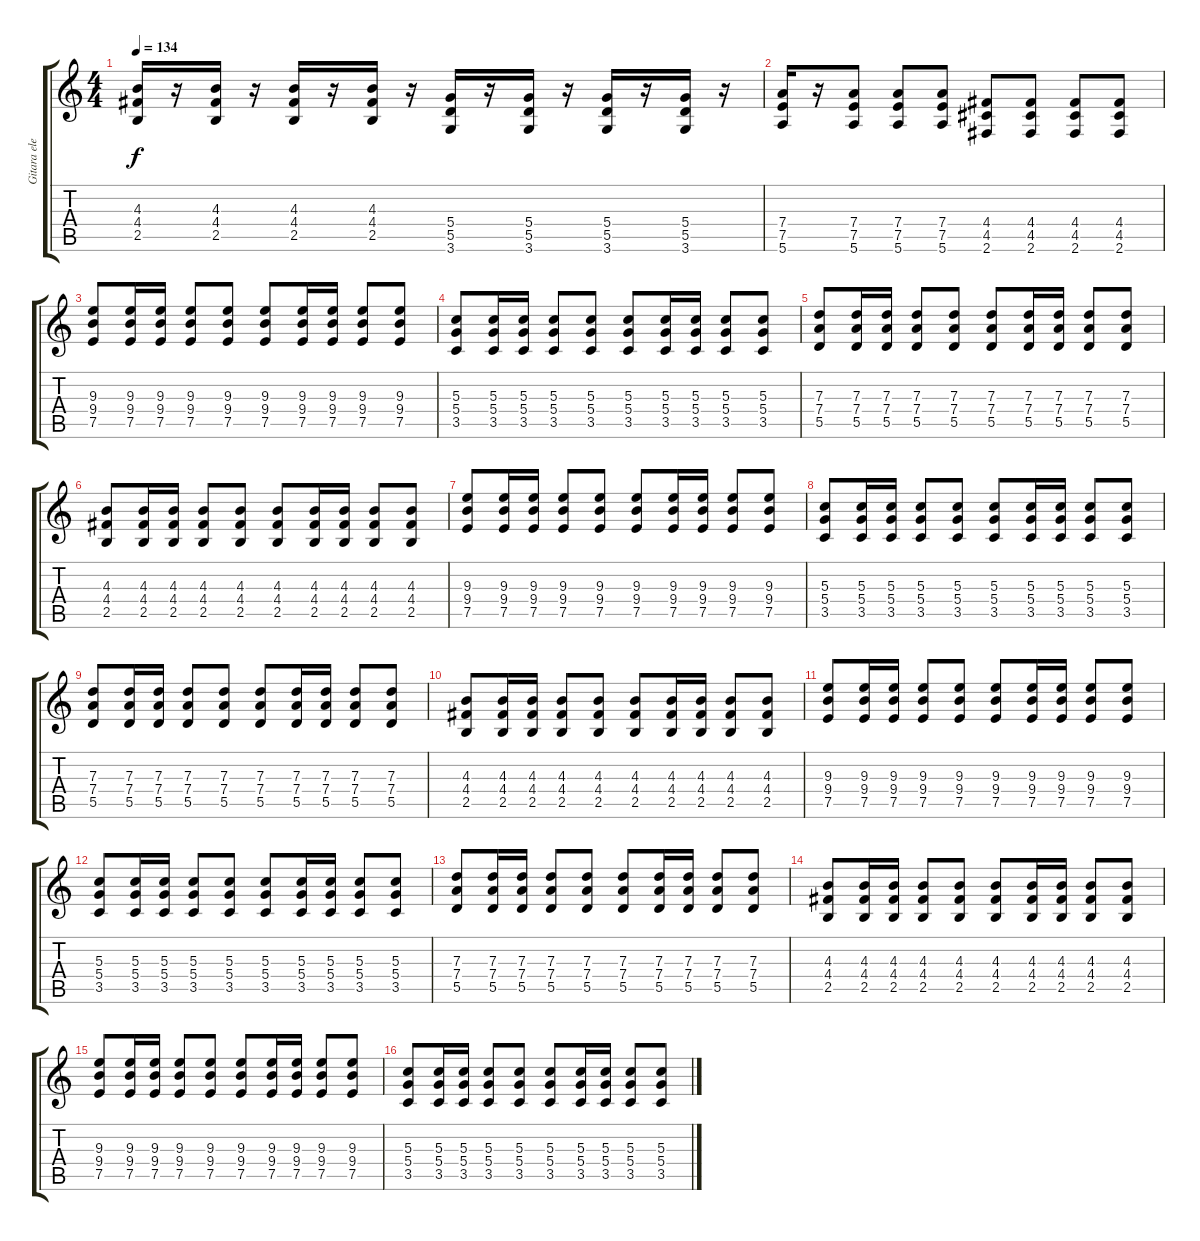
\track ("Gitara elektryczna (II)" "Gitara ele") {instrument distortionguitar}
\staff {score tabs}
\tuning (E4 B3 G3 D3 A2 E2) {hide}
\ts (4 4)
\tempo 134
\clef g2
\ks c
(4.3 4.4 2.5).16{dy f} r.16 (4.3 4.4 2.5).16 r.16 (4.3 4.4 2.5).16 r.16 (4.3 4.4 2.5).16 r.16 (5.4 5.5 3.6).16 r.16 (5.4 5.5 3.6).16 r.16 (5.4 5.5 3.6).16 r.16 (5.4 5.5 3.6).16 r.16 |
(7.4 7.5 5.6).16 r.16 (7.4 7.5 5.6).8 (7.4 7.5 5.6).8 (7.4 7.5 5.6).8 (4.4 4.5 2.6).8 (4.4 4.5 2.6).8 (4.4 4.5 2.6).8 (4.4 4.5 2.6).8 |
(9.3 9.4 7.5).8 (9.3 9.4 7.5).16 (9.3 9.4 7.5).16 (9.3 9.4 7.5).8 (9.3 9.4 7.5).8 (9.3 9.4 7.5).8 (9.3 9.4 7.5).16 (9.3 9.4 7.5).16 (9.3 9.4 7.5).8 (9.3 9.4 7.5).8 |
(5.3 5.4 3.5).8 (5.3 5.4 3.5).16 (5.3 5.4 3.5).16 (5.3 5.4 3.5).8 (5.3 5.4 3.5).8 (5.3 5.4 3.5).8 (5.3 5.4 3.5).16 (5.3 5.4 3.5).16 (5.3 5.4 3.5).8 (5.3 5.4 3.5).8 |
(7.3 7.4 5.5).8 (7.3 7.4 5.5).16 (7.3 7.4 5.5).16 (7.3 7.4 5.5).8 (7.3 7.4 5.5).8 (7.3 7.4 5.5).8 (7.3 7.4 5.5).16 (7.3 7.4 5.5).16 (7.3 7.4 5.5).8 (7.3 7.4 5.5).8 |
(4.3 4.4 2.5).8 (4.3 4.4 2.5).16 (4.3 4.4 2.5).16 (4.3 4.4 2.5).8 (4.3 4.4 2.5).8 (4.3 4.4 2.5).8 (4.3 4.4 2.5).16 (4.3 4.4 2.5).16 (4.3 4.4 2.5).8 (4.3 4.4 2.5).8 |
(9.3 9.4 7.5).8 (9.3 9.4 7.5).16 (9.3 9.4 7.5).16 (9.3 9.4 7.5).8 (9.3 9.4 7.5).8 (9.3 9.4 7.5).8 (9.3 9.4 7.5).16 (9.3 9.4 7.5).16 (9.3 9.4 7.5).8 (9.3 9.4 7.5).8 |
(5.3 5.4 3.5).8 (5.3 5.4 3.5).16 (5.3 5.4 3.5).16 (5.3 5.4 3.5).8 (5.3 5.4 3.5).8 (5.3 5.4 3.5).8 (5.3 5.4 3.5).16 (5.3 5.4 3.5).16 (5.3 5.4 3.5).8 (5.3 5.4 3.5).8 |
(7.3 7.4 5.5).8 (7.3 7.4 5.5).16 (7.3 7.4 5.5).16 (7.3 7.4 5.5).8 (7.3 7.4 5.5).8 (7.3 7.4 5.5).8 (7.3 7.4 5.5).16 (7.3 7.4 5.5).16 (7.3 7.4 5.5).8 (7.3 7.4 5.5).8 |
(4.3 4.4 2.5).8 (4.3 4.4 2.5).16 (4.3 4.4 2.5).16 (4.3 4.4 2.5).8 (4.3 4.4 2.5).8 (4.3 4.4 2.5).8 (4.3 4.4 2.5).16 (4.3 4.4 2.5).16 (4.3 4.4 2.5).8 (4.3 4.4 2.5).8 |
(9.3 9.4 7.5).8 (9.3 9.4 7.5).16 (9.3 9.4 7.5).16 (9.3 9.4 7.5).8 (9.3 9.4 7.5).8 (9.3 9.4 7.5).8 (9.3 9.4 7.5).16 (9.3 9.4 7.5).16 (9.3 9.4 7.5).8 (9.3 9.4 7.5).8 |
(5.3 5.4 3.5).8 (5.3 5.4 3.5).16 (5.3 5.4 3.5).16 (5.3 5.4 3.5).8 (5.3 5.4 3.5).8 (5.3 5.4 3.5).8 (5.3 5.4 3.5).16 (5.3 5.4 3.5).16 (5.3 5.4 3.5).8 (5.3 5.4 3.5).8 |
(7.3 7.4 5.5).8 (7.3 7.4 5.5).16 (7.3 7.4 5.5).16 (7.3 7.4 5.5).8 (7.3 7.4 5.5).8 (7.3 7.4 5.5).8 (7.3 7.4 5.5).16 (7.3 7.4 5.5).16 (7.3 7.4 5.5).8 (7.3 7.4 5.5).8 |
(4.3 4.4 2.5).8 (4.3 4.4 2.5).16 (4.3 4.4 2.5).16 (4.3 4.4 2.5).8 (4.3 4.4 2.5).8 (4.3 4.4 2.5).8 (4.3 4.4 2.5).16 (4.3 4.4 2.5).16 (4.3 4.4 2.5).8 (4.3 4.4 2.5).8 |
(9.3 9.4 7.5).8 (9.3 9.4 7.5).16 (9.3 9.4 7.5).16 (9.3 9.4 7.5).8 (9.3 9.4 7.5).8 (9.3 9.4 7.5).8 (9.3 9.4 7.5).16 (9.3 9.4 7.5).16 (9.3 9.4 7.5).8 (9.3 9.4 7.5).8 |
(5.3 5.4 3.5).8 (5.3 5.4 3.5).16 (5.3 5.4 3.5).16 (5.3 5.4 3.5).8 (5.3 5.4 3.5).8 (5.3 5.4 3.5).8 (5.3 5.4 3.5).16 (5.3 5.4 3.5).16 (5.3 5.4 3.5).8 (5.3 5.4 3.5).8
